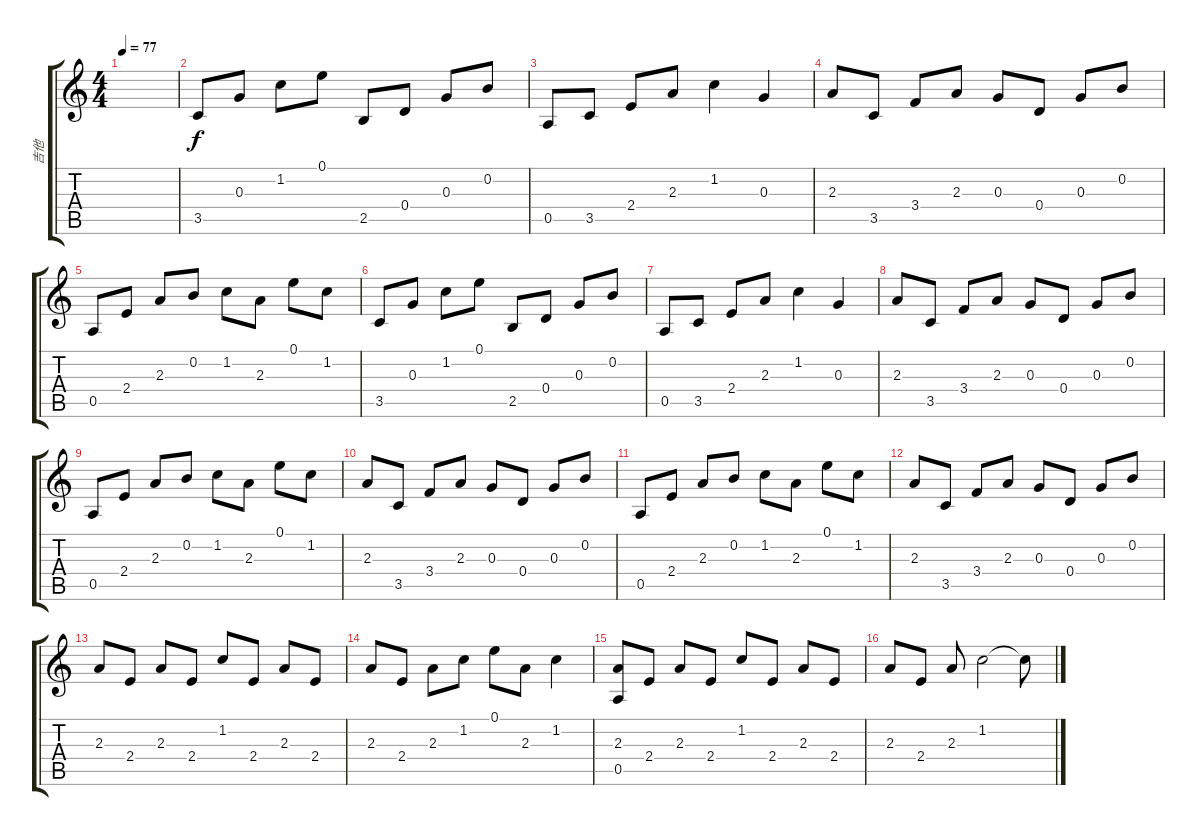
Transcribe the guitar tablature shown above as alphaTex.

\track ("吉他" "吉他") {instrument acousticguitarnylon}
\staff {score tabs}
\tuning (E4 B3 G3 D3 A2 E2) {hide}
\ts (4 4)
\tempo 77
\clef g2
\ks c
|
3.5.8 0.3.8 1.2.8 0.1.8 2.5.8 0.4.8 0.3.8 0.2.8 |
0.5.8 3.5.8 2.4.8 2.3.8 1.2.4 0.3.4 |
2.3.8 3.5.8 3.4.8 2.3.8 0.3.8 0.4.8 0.3.8 0.2.8 |
0.5.8 2.4.8 2.3.8 0.2.8 1.2.8 2.3.8 0.1.8 1.2.8 |
3.5.8 0.3.8 1.2.8 0.1.8 2.5.8 0.4.8 0.3.8 0.2.8 |
0.5.8 3.5.8 2.4.8 2.3.8 1.2.4 0.3.4 |
2.3.8 3.5.8 3.4.8 2.3.8 0.3.8 0.4.8 0.3.8 0.2.8 |
0.5.8 2.4.8 2.3.8 0.2.8 1.2.8 2.3.8 0.1.8 1.2.8 |
2.3.8 3.5.8 3.4.8 2.3.8 0.3.8 0.4.8 0.3.8 0.2.8 |
0.5.8 2.4.8 2.3.8 0.2.8 1.2.8 2.3.8 0.1.8 1.2.8 |
2.3.8 3.5.8 3.4.8 2.3.8 0.3.8 0.4.8 0.3.8 0.2.8 |
2.3.8 2.4.8 2.3.8 2.4.8 1.2.8 2.4.8 2.3.8 2.4.8 |
2.3.8 2.4.8 2.3.8 1.2.8 0.1.8 2.3.8 1.2.4 |
(2.3 0.5).8 2.4.8 2.3.8 2.4.8 1.2.8 2.4.8 2.3.8 2.4.8 |
2.3.8 2.4.8 2.3.8 1.2.2 1.2{t}.8
